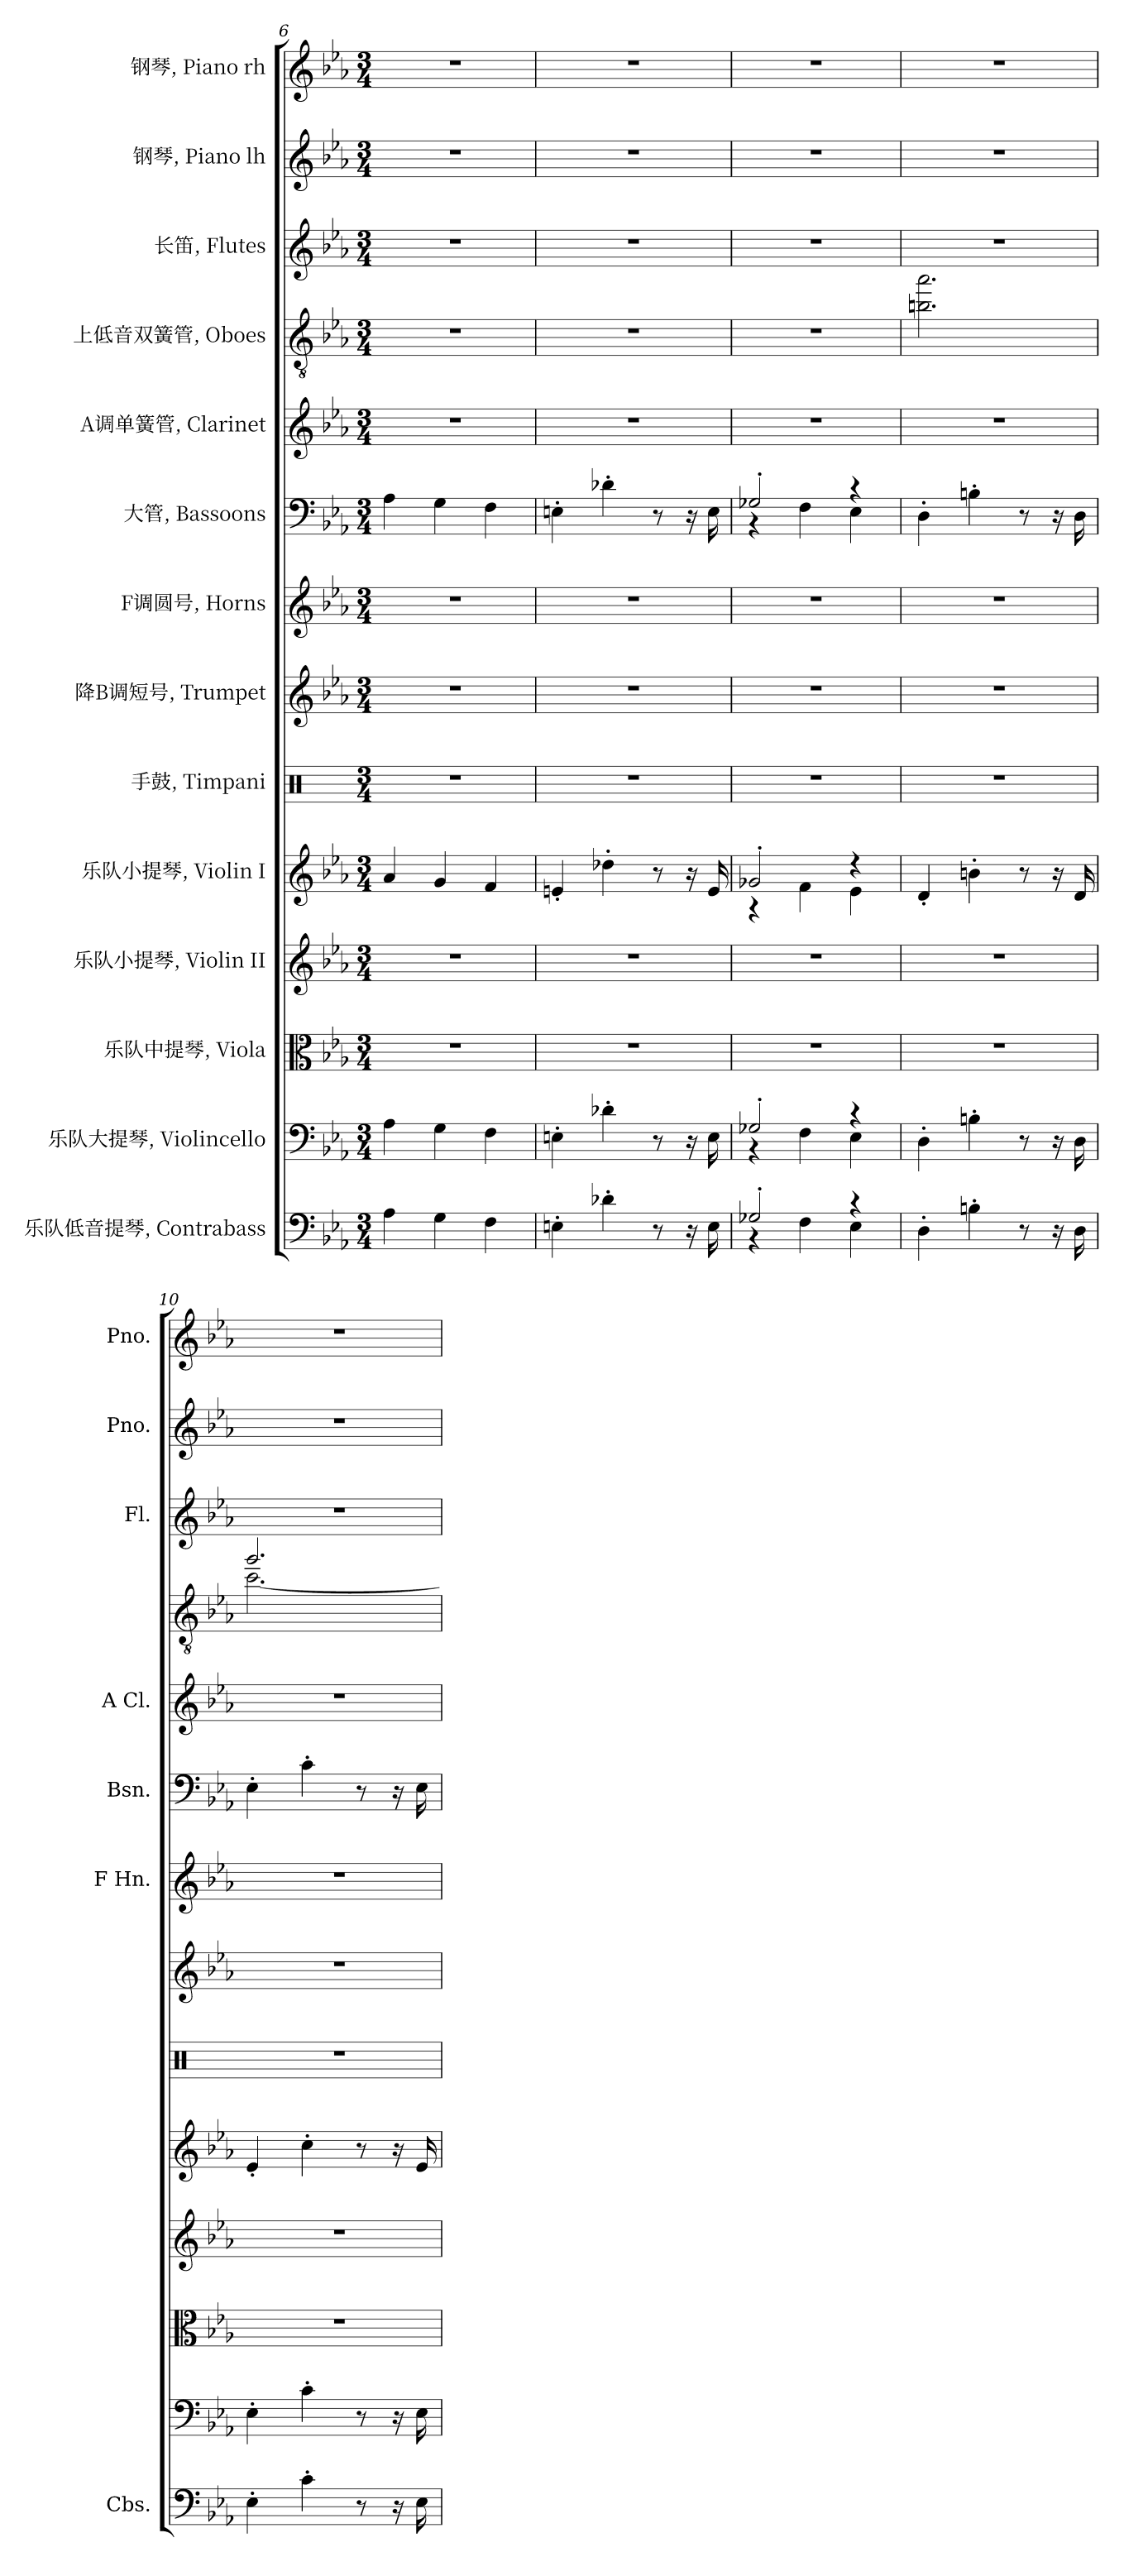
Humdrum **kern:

**kern	**kern	**kern	**kern	**kern	**kern	**kern	**kern	**kern	**kern	**kern	**kern	**kern	**kern
*part14	*part13	*part12	*part11	*part10	*part9	*part8	*part7	*part6	*part5	*part4	*part3	*part2	*part1
*staff14	*staff13	*staff12	*staff11	*staff10	*staff9	*staff8	*staff7	*staff6	*staff5	*staff4	*staff3	*staff2	*staff1
*I"乐队低音提琴, Contrabass	*I"乐队大提琴, Violincello	*I"乐队中提琴, Viola	*I"乐队小提琴, Violin II	*I"乐队小提琴, Violin I	*I"手鼓, Timpani	*I"降B调短号, Trumpet	*I"F调圆号, Horns	*I"大管, Bassoons	*I"A调单簧管, Clarinet	*I"上低音双簧管, Oboes	*I"长笛, Flutes	*I"钢琴, Piano lh	*I"钢琴, Piano rh
*I'Cbs.	*	*	*	*	*	*	*I'F Hn.	*I'Bsn.	*I'A Cl.	*	*I'Fl.	*I'Pno.	*I'Pno.
*clefF4	*clefF4	*clefC3	*clefG2	*clefG2	*clefX	*clefG2	*clefG2	*clefF4	*clefG2	*clefGv2	*clefG2	*clefG2	*clefG2
*ITrd7c12	*	*	*	*	*	*ITrd1c2	*ITrd4c7	*	*ITrd1c2	*	*	*	*
*k[b-e-a-]	*k[b-e-a-]	*k[b-e-a-]	*k[b-e-a-]	*k[b-e-a-]	*k[]	*k[b-e-a-d-g-]	*k[b-e-a-d-]	*k[b-e-a-]	*k[b-e-a-d-g-]	*k[b-e-a-]	*k[b-e-a-]	*k[b-e-a-]	*k[b-e-a-]
*M3/4	*M3/4	*M3/4	*M3/4	*M3/4	*M3/4	*M3/4	*M3/4	*M3/4	*M3/4	*M3/4	*M3/4	*M3/4	*M3/4
=6	=6	=6	=6	=6	=6	=6	=6	=6	=6	=6	=6	=6	=6
4AA-\	4A-\	2.r	2.r	4a-/	2.r	2.r	2.r	4A-\	2.r	2.r	2.r	2.r	2.r
4GG\	4G\	.	.	4g/	.	.	.	4G\	.	.	.	.	.
4FF\	4F\	.	.	4f/	.	.	.	4F\	.	.	.	.	.
=7	=7	=7	=7	=7	=7	=7	=7	=7	=7	=7	=7	=7	=7
4EEn'\	4En'\	2.r	2.r	4en'/	2.r	2.r	2.r	4En'\	2.r	2.r	2.r	2.r	2.r
4D-X'\	4d-X'\	.	.	4dd-X'\	.	.	.	4d-X'\	.	.	.	.	.
8r	8r	.	.	8r	.	.	.	8r	.	.	.	.	.
16r	16r	.	.	16r	.	.	.	16r	.	.	.	.	.
16EE\	16E\	.	.	16e/	.	.	.	16E\	.	.	.	.	.
!!LO:PB:g=z
=8	=8	=8	=8	=8	=8	=8	=8	=8	=8	=8	=8	=8	=8
*^	*^	*	*	*^	*	*	*	*^	*	*	*	*	*
2GG-X'/	4r	2G-X'/	4r	2.r	2.r	2g-X'/	4r	2.r	2.r	2.r	2G-X'/	4r	2.r	2.r	2.r	2.r	2.r
.	4FF\	.	4F\	.	.	.	4f\	.	.	.	.	4F\	.	.	.	.	.
4r	4EE-\	4r	4E-\	.	.	4r	4e-\	.	.	.	4r	4E-\	.	.	.	.	.
*v	*v	*	*	*	*	*v	*v	*	*	*	*v	*v	*	*	*	*	*
*	*v	*v	*	*	*	*	*	*	*	*	*	*	*	*
=9	=9	=9	=9	=9	=9	=9	=9	=9	=9	=9	=9	=9	=9
4DD'\	4D'\	2.r	2.r	4d'/	2.r	2.r	2.r	4D'\	2.r	2.bn\ 2.aa-\	2.r	2.r	2.r
4BBn'\	4Bn'\	.	.	4bn'\	.	.	.	4Bn'\	.	.	.	.	.
8r	8r	.	.	8r	.	.	.	8r	.	.	.	.	.
16r	16r	.	.	16r	.	.	.	16r	.	.	.	.	.
16DD\	16D\	.	.	16d/	.	.	.	16D\	.	.	.	.	.
=10	=10	=10	=10	=10	=10	=10	=10	=10	=10	=10	=10	=10	=10
*	*	*	*	*	*	*	*	*	*	*^	*	*	*
4EE-'\	4E-'\	2.r	2.r	4e-'/	2.r	2.r	2.r	4E-'\	2.r	2.gg/	[2.cc\	2.r	2.r	2.r
4C'\	4c'\	.	.	4cc'\	.	.	.	4c'\	.	.	.	.	.	.
8r	8r	.	.	8r	.	.	.	8r	.	.	.	.	.	.
16r	16r	.	.	16r	.	.	.	16r	.	.	.	.	.	.
16EE-\	16E-\	.	.	16e-/	.	.	.	16E-\	.	.	.	.	.	.
*	*	*	*	*	*	*	*	*	*	*v	*v	*	*	*
=	=	=	=	=	=	=	=	=	=	=	=	=	=
*-	*-	*-	*-	*-	*-	*-	*-	*-	*-	*-	*-	*-	*-
